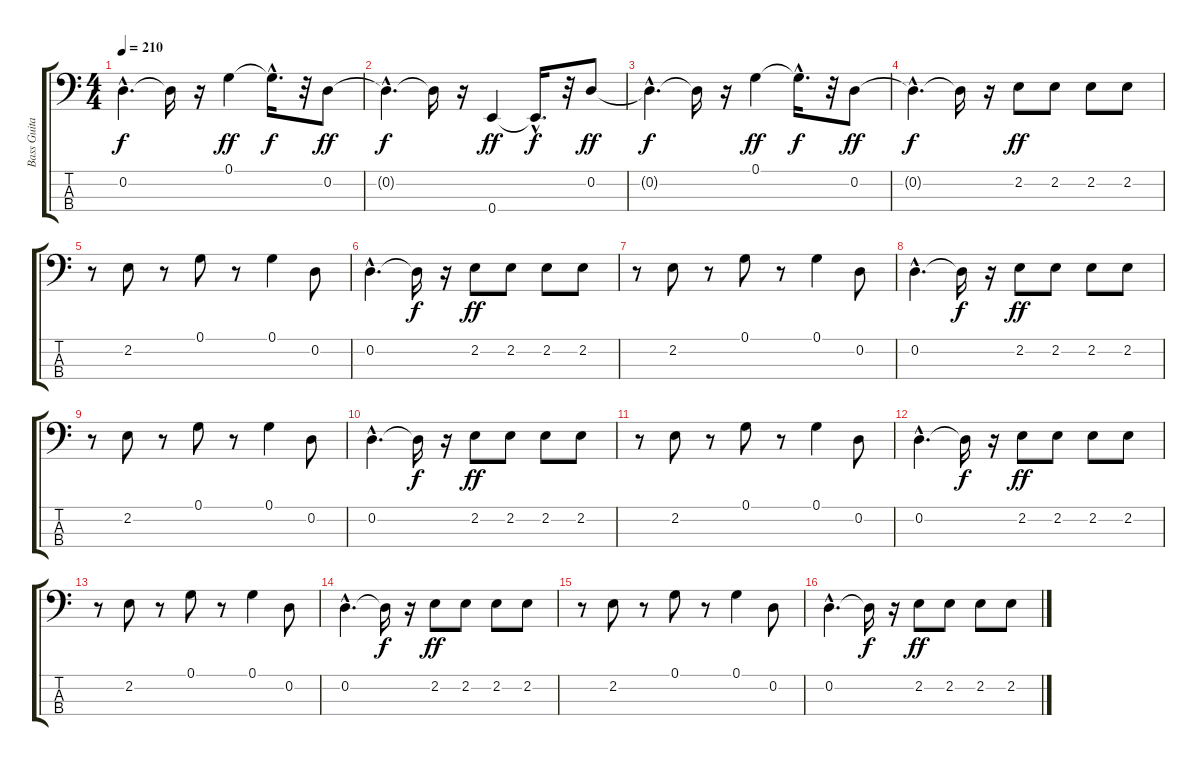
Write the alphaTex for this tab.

\track ("Bass Guitar" "Bass Guita") {instrument electricbassfinger}
\staff {score tabs}
\tuning (G2 D2 A1 E1) {hide}
\ts (4 4)
\tempo 210
\clef f4
\ks c
0.2{hac t}.4{d dy f} 0.2{t}.16 r.16 0.1.4{dy ff} 0.1{hac t}.16{d dy f} r.32 0.2.8{dy ff} |
0.2{hac t}.4{d dy f} 0.2{t}.16 r.16 0.4.4{dy ff} 0.4{hac t}.16{d dy f} r.32 0.2.8{dy ff} |
0.2{hac t}.4{d dy f} 0.2{t}.16 r.16 0.1.4{dy ff} 0.1{hac t}.16{d dy f} r.32 0.2.8{dy ff} |
0.2{hac t}.4{d dy f} 0.2{t}.16 r.16 2.2.8{dy ff} 2.2.8 2.2.8 2.2.8 |
r.8 2.2.8 r.8 0.1.8 r.8 0.1.4 0.2.8 |
0.2{hac}.4{d} 0.2{t}.16{dy f} r.16 2.2.8{dy ff} 2.2.8 2.2.8 2.2.8 |
r.8 2.2.8 r.8 0.1.8 r.8 0.1.4 0.2.8 |
0.2{hac}.4{d} 0.2{t}.16{dy f} r.16 2.2.8{dy ff} 2.2.8 2.2.8 2.2.8 |
r.8 2.2.8 r.8 0.1.8 r.8 0.1.4 0.2.8 |
0.2{hac}.4{d} 0.2{t}.16{dy f} r.16 2.2.8{dy ff} 2.2.8 2.2.8 2.2.8 |
r.8 2.2.8 r.8 0.1.8 r.8 0.1.4 0.2.8 |
0.2{hac}.4{d} 0.2{t}.16{dy f} r.16 2.2.8{dy ff} 2.2.8 2.2.8 2.2.8 |
r.8 2.2.8 r.8 0.1.8 r.8 0.1.4 0.2.8 |
0.2{hac}.4{d} 0.2{t}.16{dy f} r.16 2.2.8{dy ff} 2.2.8 2.2.8 2.2.8 |
r.8 2.2.8 r.8 0.1.8 r.8 0.1.4 0.2.8 |
0.2{hac}.4{d} 0.2{t}.16{dy f} r.16 2.2.8{dy ff} 2.2.8 2.2.8 2.2.8
